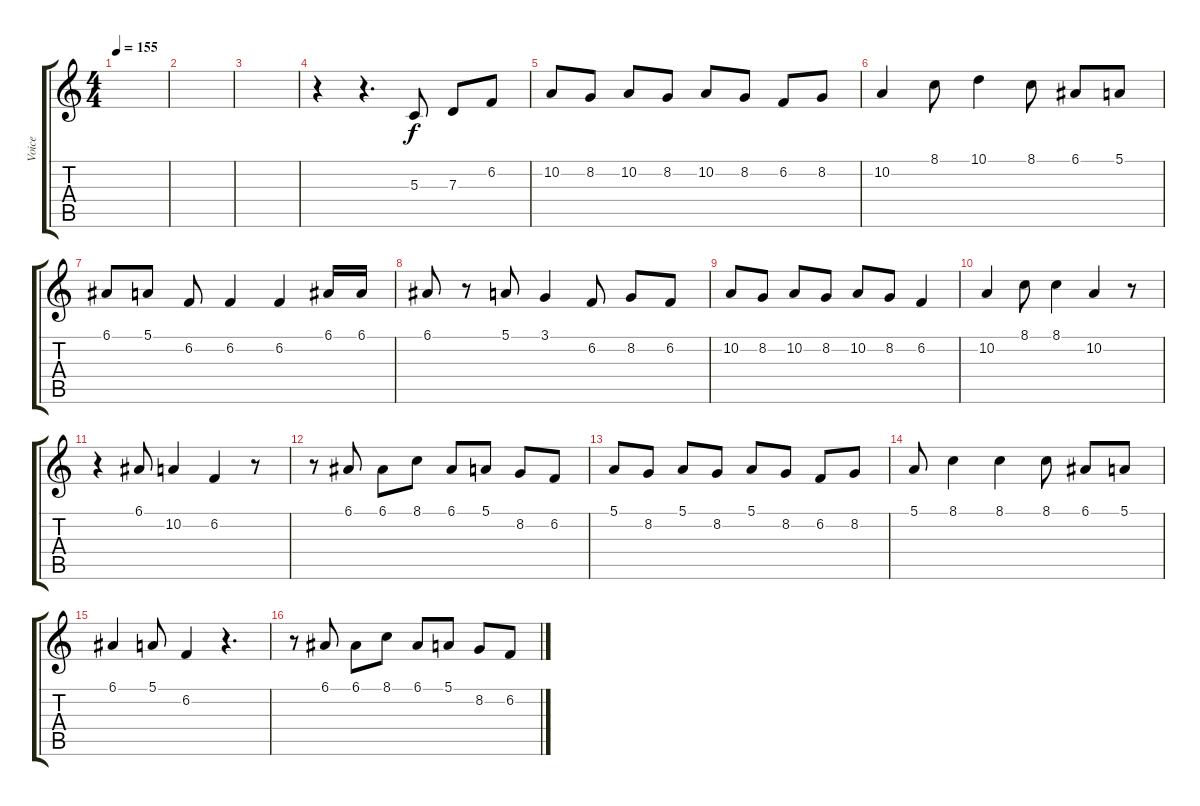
\track ("Voice" "Voice") {instrument acousticgrandpiano}
\staff {score tabs}
\tuning (E4 B3 G3 D3 A2 E2) {hide}
\ts (4 4)
\tempo 155
\clef g2
\ks c
|
|
|
r.4 r.4{d} 5.3.8 7.3.8 6.2.8 |
10.2.8 8.2.8 10.2.8 8.2.8 10.2.8 8.2.8 6.2.8 8.2.8 |
10.2.4 8.1.8 10.1.4 8.1.8 6.1.8 5.1.8 |
6.1.8 5.1.8 6.2.8 6.2.4 6.2.4 6.1.16 6.1.16 |
6.1.8 r.8 5.1.8 3.1.4 6.2.8 8.2.8 6.2.8 |
10.2.8 8.2.8 10.2.8 8.2.8 10.2.8 8.2.8 6.2.4 |
10.2.4 8.1.8 8.1.4 10.2.4 r.8 |
r.4 6.1.8 10.2.4 6.2.4 r.8 |
r.8 6.1.8 6.1.8 8.1.8 6.1.8 5.1.8 8.2.8 6.2.8 |
5.1.8 8.2.8 5.1.8 8.2.8 5.1.8 8.2.8 6.2.8 8.2.8 |
5.1.8 8.1.4 8.1.4 8.1.8 6.1.8 5.1.8 |
6.1.4 5.1.8 6.2.4 r.4{d} |
r.8 6.1.8 6.1.8 8.1.8 6.1.8 5.1.8 8.2.8 6.2.8
